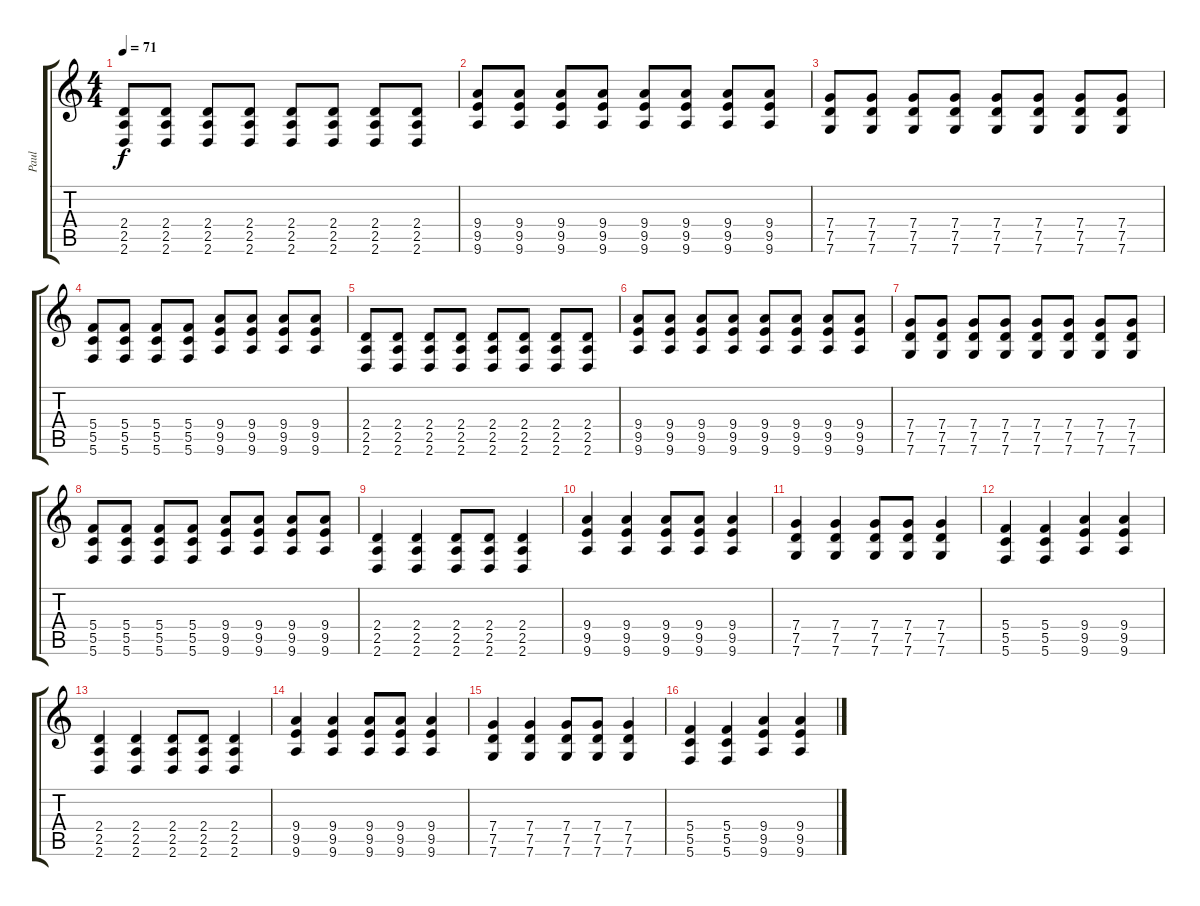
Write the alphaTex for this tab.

\track ("Paul" "Paul") {instrument acousticguitarnylon}
\staff {score tabs}
\tuning (D4 A3 F3 C3 G2 C2) {hide}
\ts (4 4)
\tempo 71
\clef g2
\ks c
(2.4 2.5 2.6).8{dy f volume 11} (2.4 2.5 2.6).8 (2.4 2.5 2.6).8 (2.4 2.5 2.6).8 (2.4 2.5 2.6).8 (2.4 2.5 2.6).8 (2.4 2.5 2.6).8 (2.4 2.5 2.6).8 |
(9.4 9.5 9.6).8{volume 11} (9.4 9.5 9.6).8 (9.4 9.5 9.6).8 (9.4 9.5 9.6).8 (9.4 9.5 9.6).8 (9.4 9.5 9.6).8 (9.4 9.5 9.6).8 (9.4 9.5 9.6).8 |
(7.4 7.5 7.6).8{volume 11} (7.4 7.5 7.6).8 (7.4 7.5 7.6).8 (7.4 7.5 7.6).8 (7.4 7.5 7.6).8 (7.4 7.5 7.6).8 (7.4 7.5 7.6).8 (7.4 7.5 7.6).8 |
(5.4 5.5 5.6).8{volume 11} (5.4 5.5 5.6).8 (5.4 5.5 5.6).8 (5.4 5.5 5.6).8 (9.4 9.5 9.6).8 (9.4 9.5 9.6).8 (9.4 9.5 9.6).8 (9.4 9.5 9.6).8 |
(2.4 2.5 2.6).8{volume 11} (2.4 2.5 2.6).8 (2.4 2.5 2.6).8 (2.4 2.5 2.6).8 (2.4 2.5 2.6).8 (2.4 2.5 2.6).8 (2.4 2.5 2.6).8 (2.4 2.5 2.6).8 |
(9.4 9.5 9.6).8{volume 11} (9.4 9.5 9.6).8 (9.4 9.5 9.6).8 (9.4 9.5 9.6).8 (9.4 9.5 9.6).8 (9.4 9.5 9.6).8 (9.4 9.5 9.6).8 (9.4 9.5 9.6).8 |
(7.4 7.5 7.6).8{volume 11} (7.4 7.5 7.6).8 (7.4 7.5 7.6).8 (7.4 7.5 7.6).8 (7.4 7.5 7.6).8 (7.4 7.5 7.6).8 (7.4 7.5 7.6).8 (7.4 7.5 7.6).8 |
(5.4 5.5 5.6).8{volume 11} (5.4 5.5 5.6).8 (5.4 5.5 5.6).8 (5.4 5.5 5.6).8 (9.4 9.5 9.6).8 (9.4 9.5 9.6).8 (9.4 9.5 9.6).8 (9.4 9.5 9.6).8 |
(2.4 2.5 2.6).4{volume 14} (2.4 2.5 2.6).4 (2.4 2.5 2.6).8 (2.4 2.5 2.6).8 (2.4 2.5 2.6).4 |
(9.4 9.5 9.6).4 (9.4 9.5 9.6).4 (9.4 9.5 9.6).8 (9.4 9.5 9.6).8 (9.4 9.5 9.6).4 |
(7.4 7.5 7.6).4 (7.4 7.5 7.6).4 (7.4 7.5 7.6).8 (7.4 7.5 7.6).8 (7.4 7.5 7.6).4 |
(5.4 5.5 5.6).4 (5.4 5.5 5.6).4 (9.4 9.5 9.6).4 (9.4 9.5 9.6).4 |
(2.4 2.5 2.6).4{volume 14} (2.4 2.5 2.6).4 (2.4 2.5 2.6).8 (2.4 2.5 2.6).8 (2.4 2.5 2.6).4 |
(9.4 9.5 9.6).4 (9.4 9.5 9.6).4 (9.4 9.5 9.6).8 (9.4 9.5 9.6).8 (9.4 9.5 9.6).4 |
(7.4 7.5 7.6).4 (7.4 7.5 7.6).4 (7.4 7.5 7.6).8 (7.4 7.5 7.6).8 (7.4 7.5 7.6).4 |
(5.4 5.5 5.6).4 (5.4 5.5 5.6).4 (9.4 9.5 9.6).4 (9.4 9.5 9.6).4
